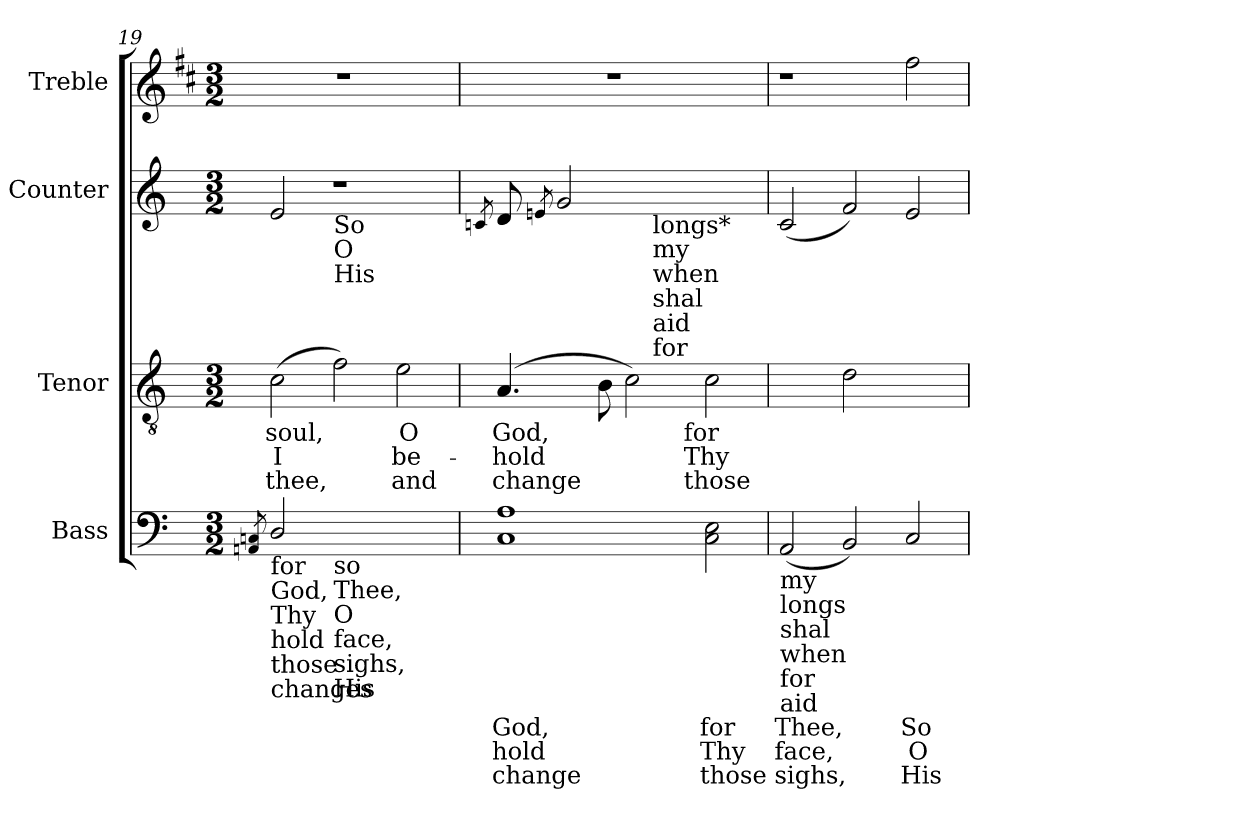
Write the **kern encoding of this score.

**kern	**text	**text	**text	**kern	**text	**text	**text	**kern	**kern
*part4	*part4	*part4	*part4	*part3	*part3	*part3	*part3	*part2	*part1
*staff4	*staff4	*staff4	*staff4	*staff3	*staff3	*staff3	*staff3	*staff2	*staff1
*I"Bass	*	*	*	*I"Tenor	*	*	*	*I"Counter	*I"Treble
*I'B.	*	*	*	*I'T.	*	*	*	*I'C.	*I'Tr.
*clefF4	*	*	*	*clefGv2	*	*	*	*clefG2	*clefG2
*	*	*	*	*	*	*	*	*	*ITrd1c2
*k[]	*	*	*	*k[]	*	*	*	*k[]	*k[]
*C:	*	*	*	*C:	*	*	*	*C:	*C:
*M3/2	*	*	*	*M3/2	*	*	*	*M3/2	*M3/2
=19	=19	=19	=19	=19	=19	=19	=19	=19	=19
8qCn/ 8qAAn/	.	.	.	.	.	.	.	.	.
!LO:TX:b:t=for	!	!	!	!	!	!	!	!	!
!LO:TX:b:t=God,	!	!	!	!	!	!	!	!	!
!LO:TX:b:t=Thy	!	!	!	!	!	!	!	!	!
!LO:TX:b:t=hold	!	!	!	!	!	!	!	!	!
!LO:TX:b:t=those	!	!	!	!	!	!	!	!	!
!LO:TX:b:t=changes	!	!	!	!	!	!	!	!	!
!	!LO:LY:a:rj	!	!	!	!LO:LY:b:rj	!LO:LY:b:rj	!LO:LY:b:rj	!	!
2D/	.	.	.	(>2c\	soul,	I	thee,	2e/	1.r
!	!	!	!	!	!	!	!	!LO:TX:b:t=So	!
!	!	!	!	!	!	!	!	!LO:TX:b:t=O	!
!	!	!	!	!	!	!	!	!LO:TX:b:t=His	!
!LO:TX:b:t=so	!	!	!	!	!	!	!	!	!
!LO:TX:b:t=Thee,	!	!	!	!	!	!	!	!	!
!LO:TX:b:t=O	!	!	!	!	!	!	!	!	!
!LO:TX:b:t=face,	!	!	!	!	!	!	!	!	!
!LO:TX:b:t=sighs,	!	!	!	!	!	!	!	!	!
!LO:TX:b:t=His	!	!	!	!	!	!	!	!	!
!	!	!	!	!	!LO:LY:b:rj	!LO:LY:b:rj	!LO:LY:b:rj	!	!
1ryy	.	.	.	2f\)	.	.	-	1r	.
!	!	!	!	!	!LO:LY:b:rj	!LO:LY:b:rj	!LO:LY:b:rj	!	!
.	.	.	.	2e\	-O	be-	-and	.	.
=20	=20	=20	=20	=20	=20	=20	=20	=20	=20
.	.	.	.	.	.	.	.	8qcn/	.
!	!LO:LY:a:rj	!LO:LY:a:rj	!LO:LY:b:rj	!	!LO:LY:b:rj	!LO:LY:b:rj	!LO:LY:b:rj	!	!
1A 1C	God,	hold	change	(>4.A/	God,	hold	change	8d/	1.r
.	.	.	.	.	.	.	.	8qen/	.
.	.	.	.	.	.	.	.	2g/	.
!	!	!	!	!	!LO:LY:b:rj	!LO:LY:b:rj	!LO:LY:b:rj	!	!
.	.	.	.	8B\	.	.	.	.	.
!	!	!	!	!	!LO:LY:b:rj	!LO:LY:b:rj	!LO:LY:b:rj	!	!
.	.	.	.	2c\)	.	.	.	.	.
!	!	!	!	!	!	!	!	!LO:TX:b:t=longs*	!
!	!	!	!	!	!	!	!	!LO:TX:b:t=my	!
!	!	!	!	!	!	!	!	!LO:TX:b:t=when	!
!	!	!	!	!	!	!	!	!LO:TX:b:t=shal	!
!	!	!	!	!	!	!	!	!LO:TX:b:t=aid	!
!	!	!	!	!	!	!	!	!LO:TX:b:t=for	!
.	.	.	.	.	.	.	.	2..ryy	.
!	!LO:LY:a:rj	!LO:LY:a:rj	!LO:LY:b:rj	!	!LO:LY:b:rj	!LO:LY:b:rj	!LO:LY:b:rj	!	!
2E\ 2C\	for	Thy	those	2c\	for	Thy	those	.	.
=21	=21	=21	=21	=21	=21	=21	=21	=21	=21
!LO:TX:b:t=my	!	!	!	!	!	!	!	!	!
!LO:TX:b:t=longs	!	!	!	!	!	!	!	!	!
!LO:TX:b:t=shal	!	!	!	!	!	!	!	!	!
!LO:TX:b:t=when	!	!	!	!	!	!	!	!	!
!LO:TX:b:t=for	!	!	!	!	!	!	!	!	!
!LO:TX:b:t=aid	!	!	!	!	!	!	!	!	!
!	!LO:LY:a:rj	!LO:LY:a:rj	!LO:LY:b:rj	!	!	!	!	!	!
(<2AA/	Thee,	face,	sighs,	2ryy	.	.	.	(<2c/	1r
!	!LO:LY:a:rj	!LO:LY:a:rj	!LO:LY:b:rj	!	!LO:LY:b:rj	!	!	!	!
2BB/)	.	.	.	2d\	.	.	.	2f/)	.
!	!LO:LY:a:rj	!LO:LY:a:rj	!LO:LY:b:rj	!	!	!	!	!	!
2C/	So	O	His	2ryy	.	.	.	2e/	2ee\
=	=	=	=	=	=	=	=	=	=
*-	*-	*-	*-	*-	*-	*-	*-	*-	*-
